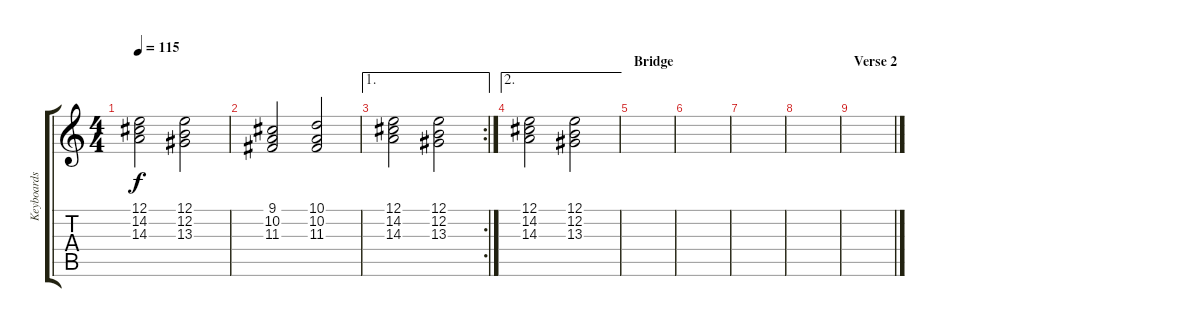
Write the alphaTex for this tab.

\track ("Keyboards 4" "Keyboards ") {instrument stringensemble1}
\staff {score tabs}
\tuning (E4 B3 G3 D3 A2 E2) {hide}
\ts (4 4)
\tempo 115
\clef g2
\ks c
(12.1 14.2 14.3).2{dy f} (12.1 12.2 13.3).2 |
(9.1 10.2 11.3).2 (10.1 10.2 11.3).2 |
\ae 1
\rc 2
(12.1 14.2 14.3).2 (12.1 12.2 13.3).2 |
\ae 2
(12.1 14.2 14.3).2 (12.1 12.2 13.3).2 |
\section ("" "Bridge")
|
|
|
|
\section ("" "Verse 2")
